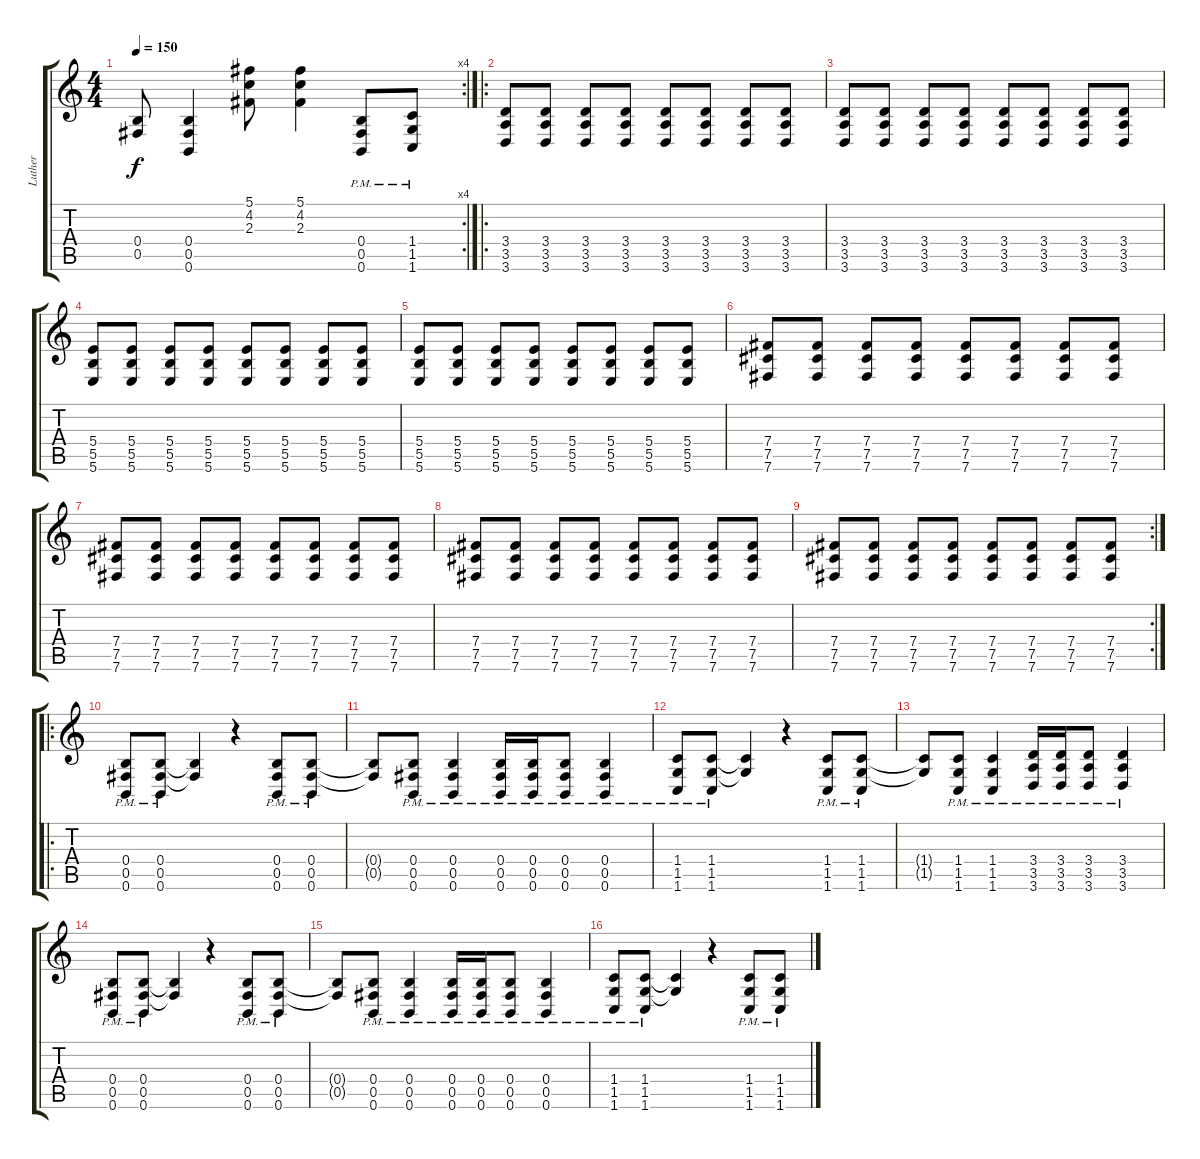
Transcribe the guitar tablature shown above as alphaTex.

\track ("Luther" "Luther") {instrument overdrivenguitar}
\staff {score tabs}
\tuning (Db4 Ab3 E3 B2 Gb2 B1) {hide}
\rc 4
\ts (4 4)
\tempo 150
\clef g2
\ks c
(0.4{t} 0.5{t}).8{dy f} (0.4 0.5 0.6).4 (5.1 4.2 2.3).8 (5.1 4.2 2.3).4 (0.4{pm} 0.5{pm} 0.6{pm}).8 (1.4{pm} 1.5{pm} 1.6{pm}).8 |
\ro
(3.4 3.5 3.6).8 (3.4 3.5 3.6).8 (3.4 3.5 3.6).8 (3.4 3.5 3.6).8 (3.4 3.5 3.6).8 (3.4 3.5 3.6).8 (3.4 3.5 3.6).8 (3.4 3.5 3.6).8 |
(3.4 3.5 3.6).8 (3.4 3.5 3.6).8 (3.4 3.5 3.6).8 (3.4 3.5 3.6).8 (3.4 3.5 3.6).8 (3.4 3.5 3.6).8 (3.4 3.5 3.6).8 (3.4 3.5 3.6).8 |
(5.4 5.5 5.6).8 (5.4 5.5 5.6).8 (5.4 5.5 5.6).8 (5.4 5.5 5.6).8 (5.4 5.5 5.6).8 (5.4 5.5 5.6).8 (5.4 5.5 5.6).8 (5.4 5.5 5.6).8 |
(5.4 5.5 5.6).8 (5.4 5.5 5.6).8 (5.4 5.5 5.6).8 (5.4 5.5 5.6).8 (5.4 5.5 5.6).8 (5.4 5.5 5.6).8 (5.4 5.5 5.6).8 (5.4 5.5 5.6).8 |
(7.4 7.5 7.6).8 (7.4 7.5 7.6).8 (7.4 7.5 7.6).8 (7.4 7.5 7.6).8 (7.4 7.5 7.6).8 (7.4 7.5 7.6).8 (7.4 7.5 7.6).8 (7.4 7.5 7.6).8 |
(7.4 7.5 7.6).8 (7.4 7.5 7.6).8 (7.4 7.5 7.6).8 (7.4 7.5 7.6).8 (7.4 7.5 7.6).8 (7.4 7.5 7.6).8 (7.4 7.5 7.6).8 (7.4 7.5 7.6).8 |
(7.4 7.5 7.6).8 (7.4 7.5 7.6).8 (7.4 7.5 7.6).8 (7.4 7.5 7.6).8 (7.4 7.5 7.6).8 (7.4 7.5 7.6).8 (7.4 7.5 7.6).8 (7.4 7.5 7.6).8 |
\rc 2
(7.4 7.5 7.6).8 (7.4 7.5 7.6).8 (7.4 7.5 7.6).8 (7.4 7.5 7.6).8 (7.4 7.5 7.6).8 (7.4 7.5 7.6).8 (7.4 7.5 7.6).8 (7.4 7.5 7.6).8 |
\ro
(0.4{pm} 0.5{pm} 0.6{pm}).8 (0.4{pm} 0.5{pm} 0.6{pm}).8 (0.4{t} 0.5{t}).4 r.4 (0.4{pm} 0.5{pm} 0.6{pm}).8 (0.4{pm} 0.5{pm} 0.6{pm}).8 |
(0.4{t} 0.5{t}).8 (0.4{pm} 0.5{pm} 0.6{pm}).8 (0.4{pm} 0.5{pm} 0.6{pm}).4 (0.4{pm} 0.5{pm} 0.6{pm}).16 (0.4{pm} 0.5{pm} 0.6{pm}).16 (0.4{pm} 0.5{pm} 0.6{pm}).8 (0.4{pm} 0.5{pm} 0.6{pm}).4 |
(1.4{pm} 1.5{pm} 1.6{pm}).8 (1.4{pm} 1.5{pm} 1.6{pm}).8 (1.4{t} 1.5{t}).4 r.4 (1.4{pm} 1.5{pm} 1.6{pm}).8 (1.4{pm} 1.5{pm} 1.6{pm}).8 |
(1.4{t} 1.5{t}).8 (1.4{pm} 1.5{pm} 1.6{pm}).8 (1.4{pm} 1.5{pm} 1.6{pm}).4 (3.4{pm} 3.5{pm} 3.6{pm}).16 (3.4{pm} 3.5{pm} 3.6{pm}).16 (3.4{pm} 3.5{pm} 3.6{pm}).8 (3.4{pm} 3.5{pm} 3.6{pm}).4 |
(0.4{pm} 0.5{pm} 0.6{pm}).8 (0.4{pm} 0.5{pm} 0.6{pm}).8 (0.4{t} 0.5{t}).4 r.4 (0.4{pm} 0.5{pm} 0.6{pm}).8 (0.4{pm} 0.5{pm} 0.6{pm}).8 |
(0.4{t} 0.5{t}).8 (0.4{pm} 0.5{pm} 0.6{pm}).8 (0.4{pm} 0.5{pm} 0.6{pm}).4 (0.4{pm} 0.5{pm} 0.6{pm}).16 (0.4{pm} 0.5{pm} 0.6{pm}).16 (0.4{pm} 0.5{pm} 0.6{pm}).8 (0.4{pm} 0.5{pm} 0.6{pm}).4 |
(1.4{pm} 1.5{pm} 1.6{pm}).8 (1.4{pm} 1.5{pm} 1.6{pm}).8 (1.4{t} 1.5{t}).4 r.4 (1.4{pm} 1.5{pm} 1.6{pm}).8 (1.4{pm} 1.5{pm} 1.6{pm}).8
